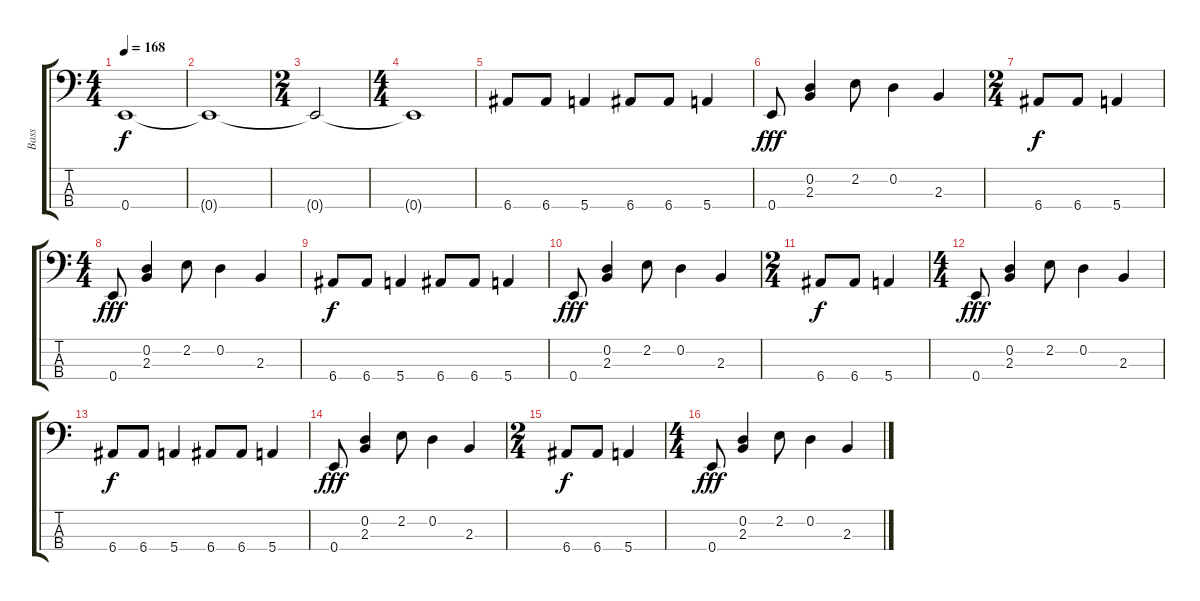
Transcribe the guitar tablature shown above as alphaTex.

\track ("Bass" "Bass") {instrument electricbasspick}
\staff {score tabs}
\tuning (G2 D2 A1 E1) {hide}
\ts (4 4)
\tempo 168
\clef f4
\ks c
0.4{t}.1{dy f} |
0.4{t}.1{volume 6} |
\ts (2 4)
0.4{t}.2 |
\ts (4 4)
0.4{t}.1 |
6.4.8{volume 16} 6.4.8 5.4.4 6.4.8 6.4.8 5.4.4 |
0.4.8{dy fff} (0.2 2.3).4 2.2.8 0.2.4 2.3.4 |
\ts (2 4)
6.4.8{dy f} 6.4.8 5.4.4 |
\ts (4 4)
0.4.8{dy fff} (0.2 2.3).4 2.2.8 0.2.4 2.3.4 |
6.4.8{dy f} 6.4.8 5.4.4 6.4.8 6.4.8 5.4.4 |
0.4.8{dy fff} (0.2 2.3).4 2.2.8 0.2.4 2.3.4 |
\ts (2 4)
6.4.8{dy f} 6.4.8 5.4.4 |
\ts (4 4)
0.4.8{dy fff} (0.2 2.3).4 2.2.8 0.2.4 2.3.4 |
6.4.8{dy f} 6.4.8 5.4.4 6.4.8 6.4.8 5.4.4 |
0.4.8{dy fff} (0.2 2.3).4 2.2.8 0.2.4 2.3.4 |
\ts (2 4)
6.4.8{dy f} 6.4.8 5.4.4 |
\ts (4 4)
0.4.8{dy fff} (0.2 2.3).4 2.2.8 0.2.4 2.3.4
